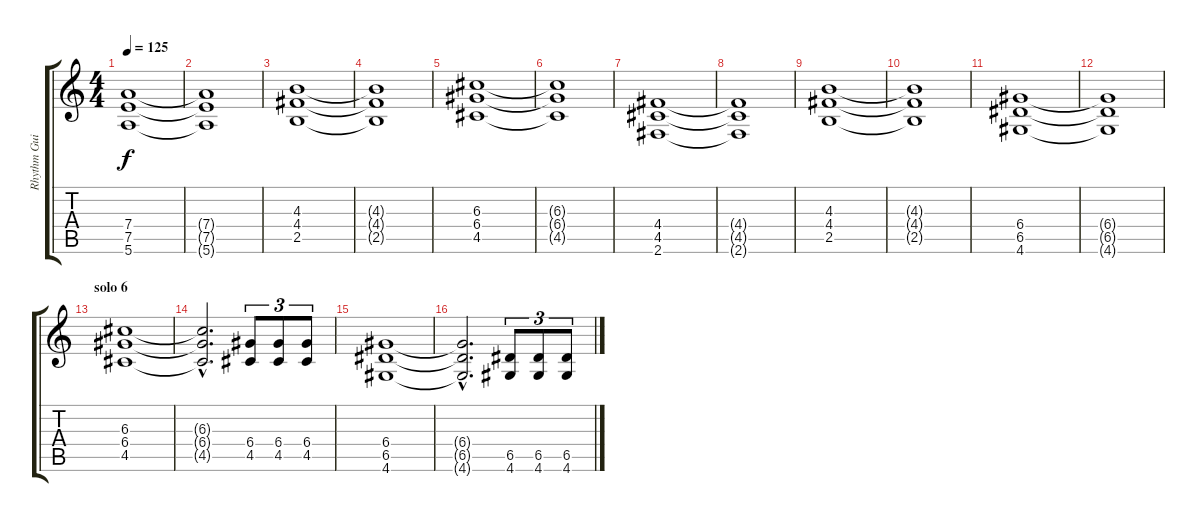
\track ("Rhythm Guitar Right" "Rhythm Gui") {instrument overdrivenguitar}
\staff {score tabs}
\tuning (E4 B3 G3 D3 A2 E2) {hide}
\ts (4 4)
\tempo 125
\clef g2
\ks c
(7.4 7.5 5.6).1{dy f} |
(7.4{t} 7.5{t} 5.6{t}).1 |
(4.3 4.4 2.5).1 |
(4.3{t} 4.4{t} 2.5{t}).1 |
(6.3 6.4 4.5).1 |
(6.3{t} 6.4{t} 4.5{t}).1 |
(4.4 4.5 2.6).1 |
(4.4{t} 4.5{t} 2.6{t}).1 |
(4.3 4.4 2.5).1 |
(4.3{t} 4.4{t} 2.5{t}).1 |
(6.4 6.5 4.6).1 |
(6.4{t} 6.5{t} 4.6{t}).1 |
\section ("" "solo 6")
(6.3 6.4 4.5).1 |
(6.3{hac t} 6.4{hac t} 4.5{hac t}).2{d} (6.4 4.5).8{tu (3 2)} (6.4 4.5).8{tu (3 2)} (6.4 4.5).8{tu (3 2)} |
(6.4 6.5 4.6).1 |
(6.4{hac t} 6.5{hac t} 4.6{hac t}).2{d} (6.5 4.6).8{tu (3 2)} (6.5 4.6).8{tu (3 2)} (6.5 4.6).8{tu (3 2)}
